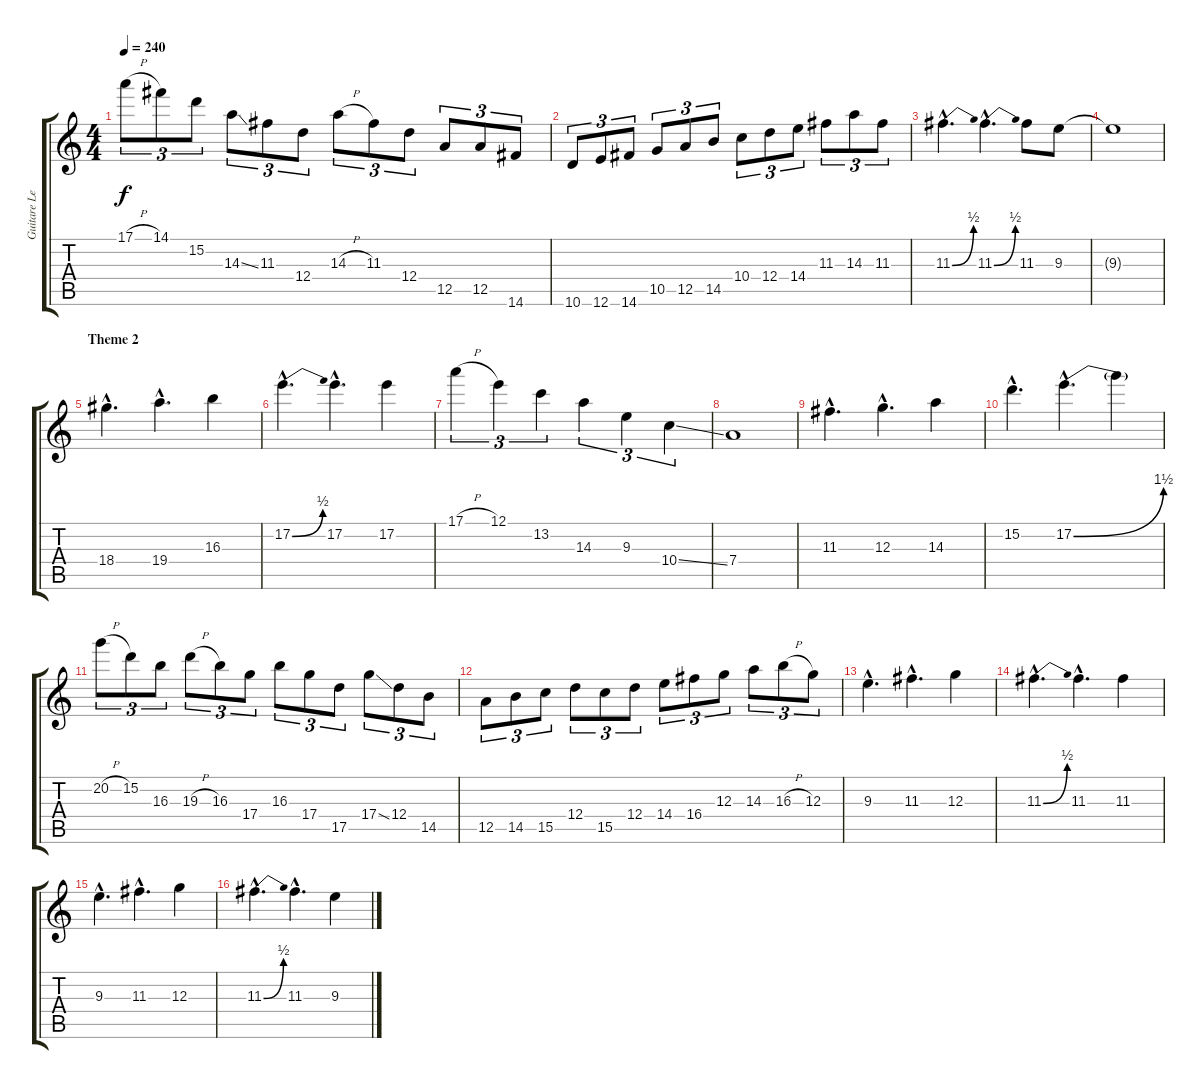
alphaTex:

\track ("Guitare Lead" "Guitare Le") {instrument distortionguitar}
\staff {score tabs}
\tuning (E4 B3 G3 D3 A2 E2) {hide}
\ts (4 4)
\tempo 240
\clef g2
\ks c
17.1{h}.8{tu (3 2) dy f} 14.1.8{tu (3 2)} 15.2.8{tu (3 2)} 14.3{ss}.8{tu (3 2)} 11.3.8{tu (3 2)} 12.4.8{tu (3 2)} 14.3{h}.8{tu (3 2)} 11.3.8{tu (3 2)} 12.4.8{tu (3 2)} 12.5.8{tu (3 2)} 12.5.8{tu (3 2)} 14.6.8{tu (3 2)} |
10.6.8{tu (3 2)} 12.6.8{tu (3 2)} 14.6.8{tu (3 2)} 10.5.8{tu (3 2)} 12.5.8{tu (3 2)} 14.5.8{tu (3 2)} 10.4.8{tu (3 2)} 12.4.8{tu (3 2)} 14.4.8{tu (3 2)} 11.3.8{tu (3 2)} 14.3.8{tu (3 2)} 11.3.8{tu (3 2)} |
11.3{be (bend 0 0 60 2) hac}.4{d} 11.3{be (bend 0 0 60 2) hac}.4{d} 11.3.8 9.3.8 |
9.3{t}.1 |
\section ("" "Theme 2")
18.4{hac}.4{d} 19.4{hac}.4{d} 16.3.4 |
17.2{be (bend 0 0 60 2) hac}.4{d} 17.2{hac}.4{d} 17.2.4 |
17.1{h}.4{tu (3 2)} 12.1.4{tu (3 2)} 13.2.4{tu (3 2)} 14.3.4{tu (3 2)} 9.3.4{tu (3 2)} 10.4{ss}.4{tu (3 2)} |
7.4.1 |
11.3{hac}.4{d} 12.3{hac}.4{d} 14.3.4 |
15.2{hac}.4{d} 17.2{be (bend 0 0 60 6) hac}.4{d} 17.2{t}.4 |
20.2{h}.8{tu (3 2)} 15.2.8{tu (3 2)} 16.3.8{tu (3 2)} 19.3{h}.8{tu (3 2)} 16.3.8{tu (3 2)} 17.4.8{tu (3 2)} 16.3.8{tu (3 2)} 17.4.8{tu (3 2)} 17.5.8{tu (3 2)} 17.4{ss}.8{tu (3 2)} 12.4.8{tu (3 2)} 14.5.8{tu (3 2)} |
12.5.8{tu (3 2)} 14.5.8{tu (3 2)} 15.5.8{tu (3 2)} 12.4.8{tu (3 2)} 15.5.8{tu (3 2)} 12.4.8{tu (3 2)} 14.4.8{tu (3 2)} 16.4.8{tu (3 2)} 12.3.8{tu (3 2)} 14.3.8{tu (3 2)} 16.3{h}.8{tu (3 2)} 12.3.8{tu (3 2)} |
9.3{hac}.4{d} 11.3{hac}.4{d} 12.3.4 |
11.3{be (bend 0 0 60 2) hac}.4{d} 11.3{hac}.4{d} 11.3.4 |
9.3{hac}.4{d} 11.3{hac}.4{d} 12.3.4 |
11.3{be (bend 0 0 60 2) hac}.4{d} 11.3{hac}.4{d} 9.3.4
